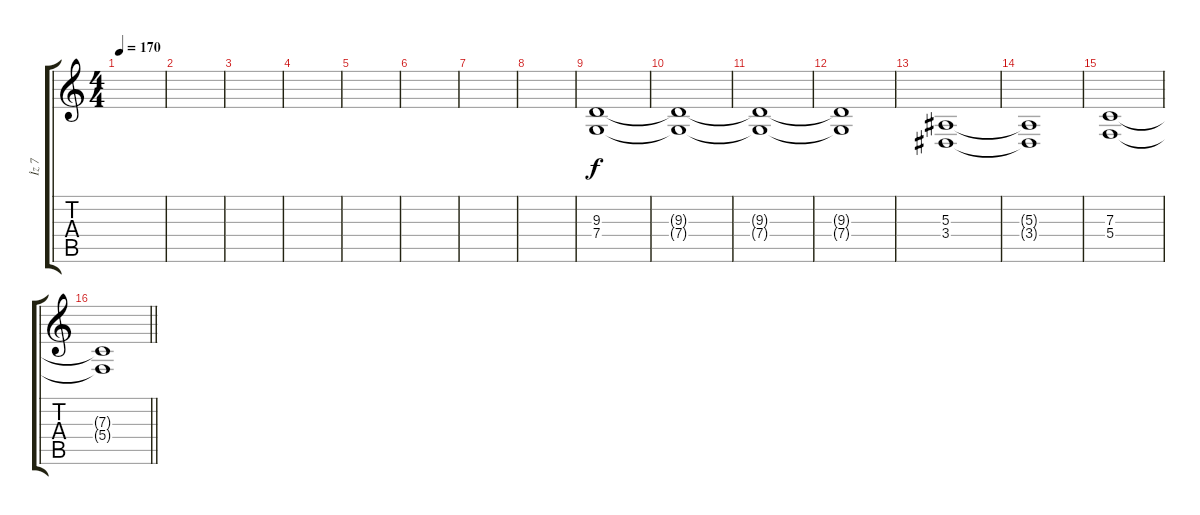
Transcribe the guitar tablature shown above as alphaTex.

\track ("İz 7" "İz 7") {instrument stringensemble1}
\staff {score tabs}
\tuning (D4 A3 F3 C3 G2 D2) {hide}
\ts (4 4)
\tempo 170
\clef g2
\ks c
|
|
|
|
|
|
|
|
(9.3 7.4).1 |
(9.3{t} 7.4{t}).1 |
(9.3{t} 7.4{t}).1 |
(9.3{t} 7.4{t}).1 |
(5.3 3.4).1 |
(5.3{t} 3.4{t}).1 |
(7.3 5.4).1 |
\barLineRight lightlight
(7.3{t} 5.4{t}).1
